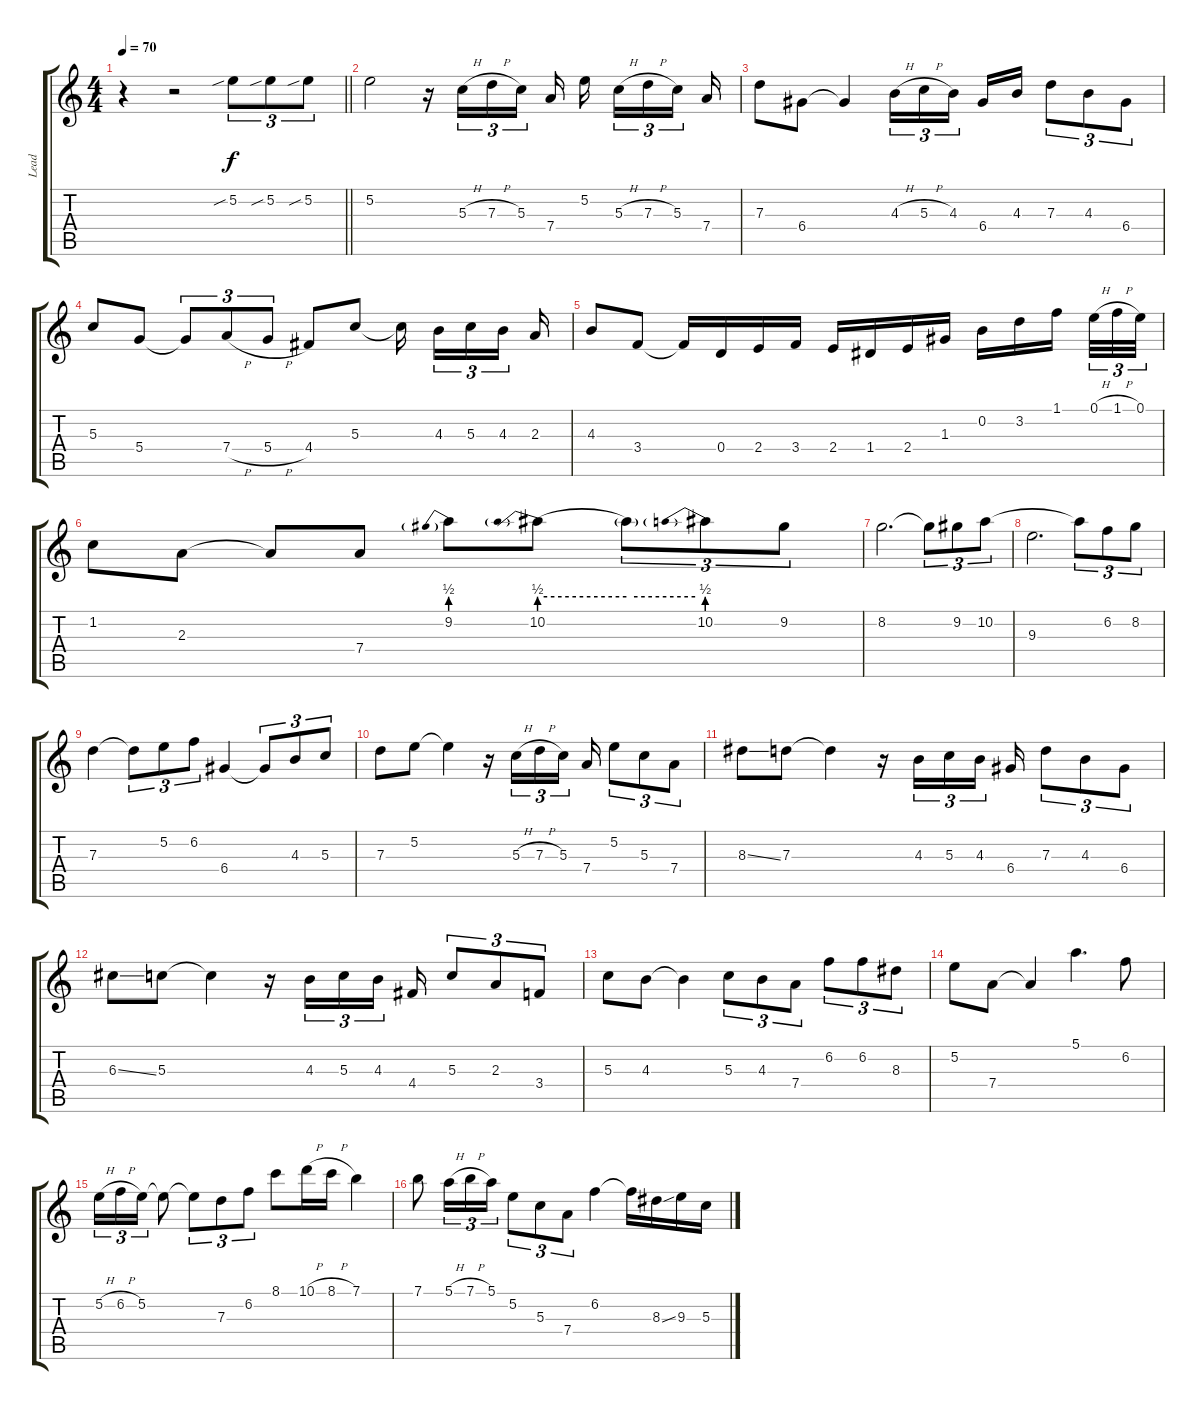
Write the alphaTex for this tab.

\track ("Lead" "Lead") {instrument acousticguitarnylon}
\staff {score tabs}
\tuning (E4 B3 G3 D3 A2 E2) {hide}
\ts (4 4)
\tempo 70
\clef g2
\barLineRight lightlight
\ks c
r.4{dy f instrument acousticguitarnylon} r.2 5.2{sib}.8{tu (3 2)} 5.2{sib}.8{tu (3 2)} 5.2{sib}.8{tu (3 2)} |
5.2.2 r.16 5.3{h}.16{tu (3 2)} 7.3{h}.16{tu (3 2)} 5.3.16{tu (3 2) beam splitsecondary} 7.4.16 5.2.16{beam splitsecondary} 5.3{h}.16{tu (3 2)} 7.3{h}.16{tu (3 2)} 5.3.16{tu (3 2) beam splitsecondary} 7.4.16 |
7.3.8 6.4.8 6.4{t}.4 4.3{h}.16{tu (3 2)} 5.3{h}.16{tu (3 2)} 4.3.16{tu (3 2) beam splitsecondary} 6.4.16 4.3.16 7.3.8{tu (3 2)} 4.3.8{tu (3 2)} 6.4.8{tu (3 2)} |
5.3.8 5.4.8 5.4{t}.8{tu (3 2)} 7.4{h}.8{tu (3 2)} 5.4{h}.8{tu (3 2)} 4.4.8 5.3.8 5.3{t}.16{beam splitsecondary} 4.3.16{tu (3 2)} 5.3.16{tu (3 2)} 4.3.16{tu (3 2) beam splitsecondary} 2.3.16 |
4.3.8 3.4.8 3.4{t}.16 0.4.16 2.4.16 3.4.16 2.4.16 1.4.16 2.4.16 1.3.16 0.2.16 3.2.16 1.1.16{beam splitsecondary} 0.1{h}.32{tu (3 2)} 1.1{h}.32{tu (3 2)} 0.1.32{tu (3 2)} |
1.2.8 2.3.8 2.3{t}.8 7.4.8 9.2{be (prebend 0 2 60 2)}.8 10.2{be (prebend 0 2 60 2)}.8 10.2{be (hold 0 2 60 2) t}.8{tu (3 2)} 10.2{be (prebend 0 2 60 2)}.8{tu (3 2)} 9.2.8{tu (3 2)} |
8.2.2{d} 8.2{t}.8{tu (3 2)} 9.2.8{tu (3 2)} 10.2.8{tu (3 2)} |
9.3.2{d} 10.2{t}.8{tu (3 2)} 6.2.8{tu (3 2)} 8.2.8{tu (3 2)} |
7.3.4 7.3{t}.8{tu (3 2)} 5.2.8{tu (3 2)} 6.2.8{tu (3 2)} 6.4.4 6.4{t}.8{tu (3 2)} 4.3.8{tu (3 2)} 5.3.8{tu (3 2)} |
7.3.8 5.2.8 5.2{t}.4 r.16 5.3{h}.16{tu (3 2)} 7.3{h}.16{tu (3 2)} 5.3.16{tu (3 2) beam splitsecondary} 7.4.16 5.2.8{tu (3 2)} 5.3.8{tu (3 2)} 7.4.8{tu (3 2)} |
8.3{ss}.8 7.3.8 7.3{t}.4 r.16 4.3.16{tu (3 2)} 5.3.16{tu (3 2)} 4.3.16{tu (3 2) beam splitsecondary} 6.4.16 7.3.8{tu (3 2)} 4.3.8{tu (3 2)} 6.4.8{tu (3 2)} |
6.3{ss}.8 5.3.8 5.3{t}.4 r.16 4.3.16{tu (3 2)} 5.3.16{tu (3 2)} 4.3.16{tu (3 2) beam splitsecondary} 4.4.16 5.3.8{tu (3 2)} 2.3.8{tu (3 2)} 3.4.8{tu (3 2)} |
5.3.8 4.3.8 4.3{t}.4 5.3.8{tu (3 2)} 4.3.8{tu (3 2)} 7.4.8{tu (3 2)} 6.2.8{tu (3 2)} 6.2.8{tu (3 2)} 8.3.8{tu (3 2)} |
5.2.8 7.4.8 7.4{t}.4 5.1.4{d} 6.2.8 |
5.2{h}.16{tu (3 2)} 6.2{h}.16{tu (3 2)} 5.2.16{tu (3 2)} 5.2{t}.8 5.2{t}.8{tu (3 2)} 7.3.8{tu (3 2)} 6.2.8{tu (3 2)} 8.1.8 10.1{h}.16 8.1{h}.16 7.1.4 |
7.1.8 5.1{h}.16{tu (3 2)} 7.1{h}.16{tu (3 2)} 5.1.16{tu (3 2)} 5.2.8{tu (3 2)} 5.3.8{tu (3 2)} 7.4.8{tu (3 2)} 6.2.4 6.2{t}.16 8.3{ss}.16 9.3.16 5.3.16
